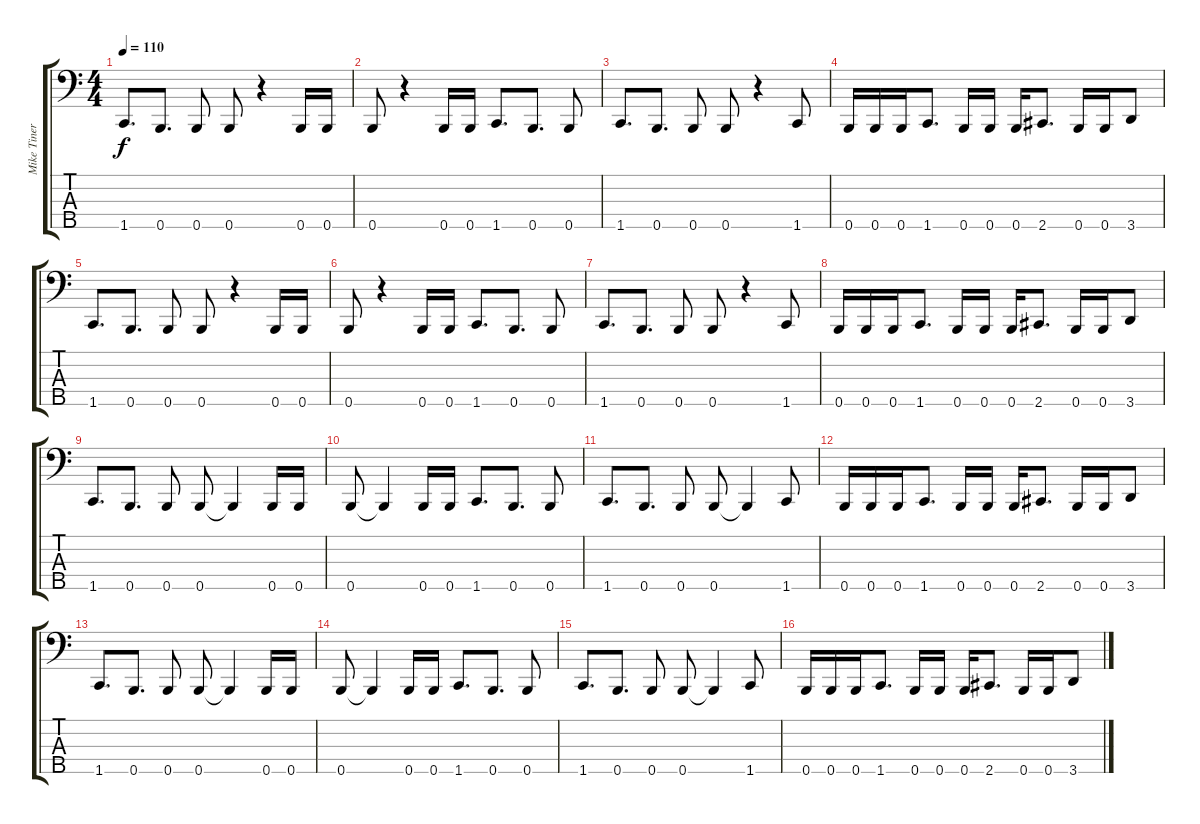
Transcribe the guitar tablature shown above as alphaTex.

\track ("Mike Tiner" "Mike Tiner") {instrument electricbasspick}
\staff {score tabs}
\tuning (A2 E2 B1 Gb1 B0) {hide}
\ts (4 4)
\tempo 110
\clef f4
\ks c
1.5.8{d dy f} 0.5.8{d} 0.5.8 0.5.8 r.4 0.5.16 0.5.16 |
0.5.8 r.4 0.5.16 0.5.16 1.5.8{d} 0.5.8{d} 0.5.8 |
1.5.8{d} 0.5.8{d} 0.5.8 0.5.8 r.4 1.5.8 |
0.5.16 0.5.16 0.5.16 1.5.8{d} 0.5.16 0.5.16 0.5.16 2.5.8{d} 0.5.16 0.5.16 3.5.8 |
1.5.8{d} 0.5.8{d} 0.5.8 0.5.8 r.4 0.5.16 0.5.16 |
0.5.8 r.4 0.5.16 0.5.16 1.5.8{d} 0.5.8{d} 0.5.8 |
1.5.8{d} 0.5.8{d} 0.5.8 0.5.8 r.4 1.5.8 |
0.5.16 0.5.16 0.5.16 1.5.8{d} 0.5.16 0.5.16 0.5.16 2.5.8{d} 0.5.16 0.5.16 3.5.8 |
1.5.8{d} 0.5.8{d} 0.5.8 0.5.8 0.5{t}.4 0.5.16 0.5.16 |
0.5.8 0.5{t}.4 0.5.16 0.5.16 1.5.8{d} 0.5.8{d} 0.5.8 |
1.5.8{d} 0.5.8{d} 0.5.8 0.5.8 0.5{t}.4 1.5.8 |
0.5.16 0.5.16 0.5.16 1.5.8{d} 0.5.16 0.5.16 0.5.16 2.5.8{d} 0.5.16 0.5.16 3.5.8 |
1.5.8{d} 0.5.8{d} 0.5.8 0.5.8 0.5{t}.4 0.5.16 0.5.16 |
0.5.8 0.5{t}.4 0.5.16 0.5.16 1.5.8{d} 0.5.8{d} 0.5.8 |
1.5.8{d} 0.5.8{d} 0.5.8 0.5.8 0.5{t}.4 1.5.8 |
0.5.16 0.5.16 0.5.16 1.5.8{d} 0.5.16 0.5.16 0.5.16 2.5.8{d} 0.5.16 0.5.16 3.5.8
